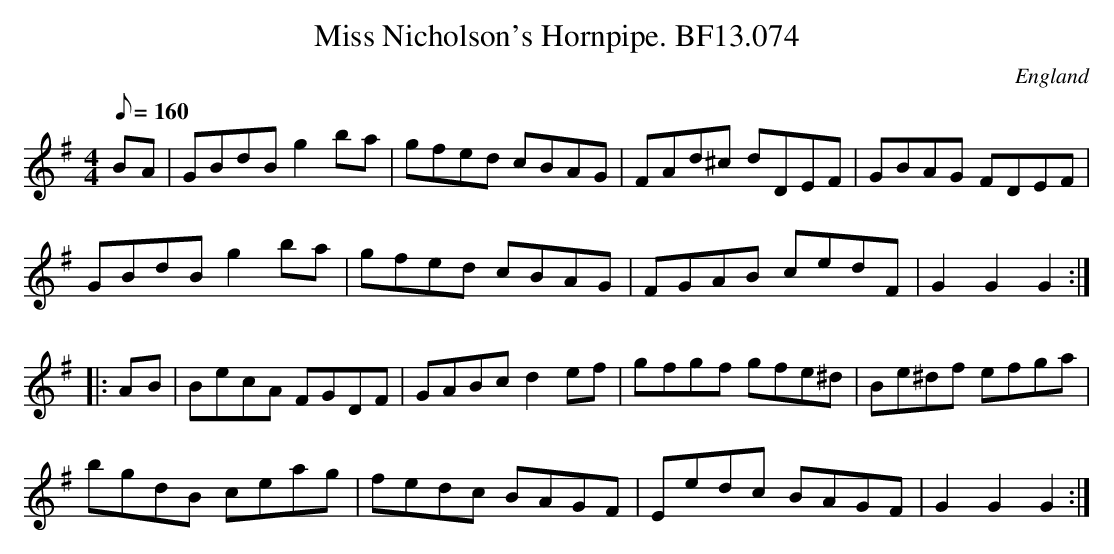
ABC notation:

X:1
T:Miss Nicholson's Hornpipe. BF13.074
M:4/4
L:1/8
Q:160
O:England
K:G
B-A|GBdBg2b-a|gfed cBAG|FAd^c dDEF|GBAG FDEF|!
GBdBg2ba|gfed cBAG|FGAB cedF|G2G2G2:|!
|:A-B|BecA FGDF|GABcd2ef|g-fg-f gfe^d|Be^df efga|!
bgdB ceag|fedc BAGF|Eedc BAGF|G2G2G2:|]
